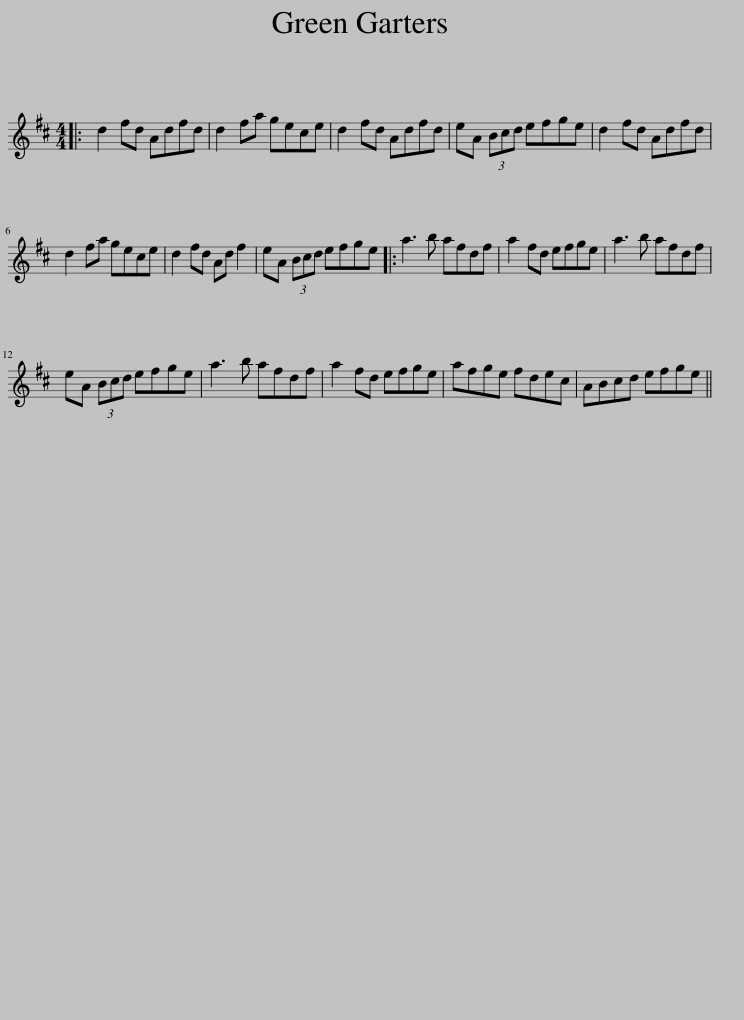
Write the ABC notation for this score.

X:1
L:1/8
M:4/4
I:linebreak $
K:D
V:1 treble
V:1
|: d2 fd Adfd | d2 fa gece | d2 fd Adfd | eA (3Bcd efge | d2 fd Adfd |$ %5
 d2 fa gece | d2 fd Ad f2 | eA (3Bcd efge |: a3 b afdf | a2 fd efge | %10
 a3 b afdf |$ eA (3Bcd efge | a3 b afdf | a2 fd efge | afge fdec | %15
 ABcd efge || %16
